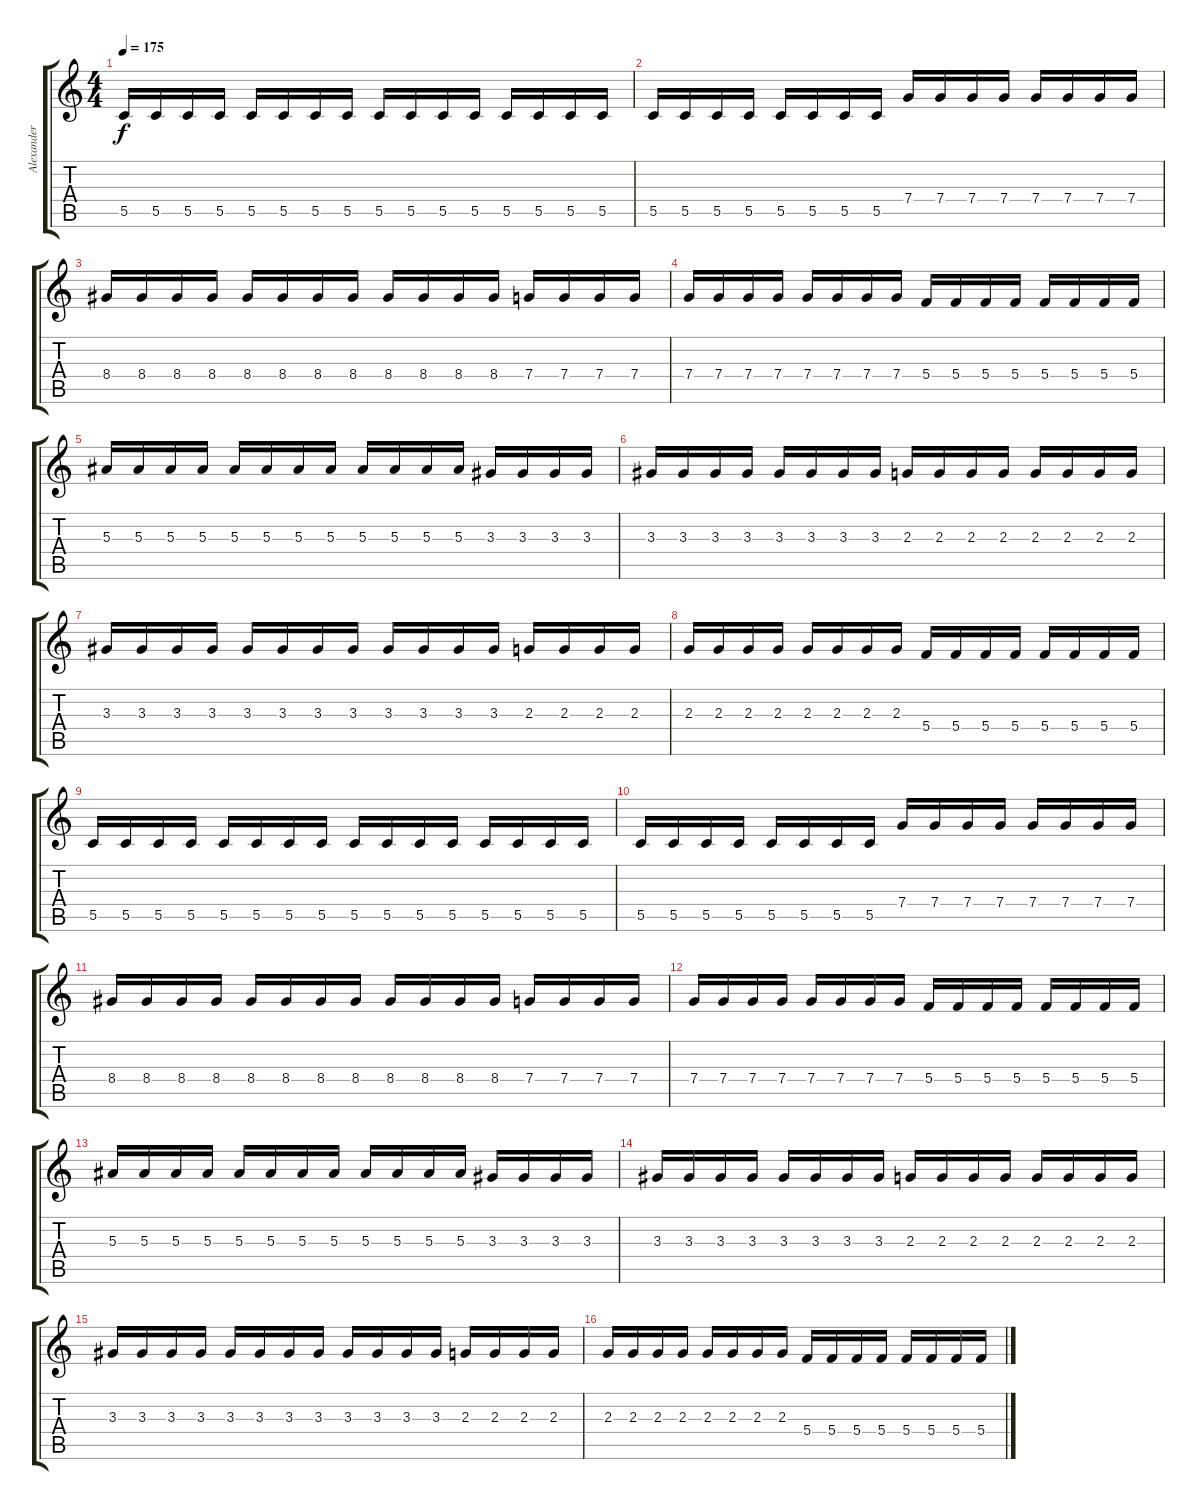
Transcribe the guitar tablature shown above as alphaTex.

\track ("Alexander Dietz " "Alexander ") {instrument distortionguitar}
\staff {score tabs}
\tuning (D4 A3 F3 C3 G2 C2) {hide}
\ts (4 4)
\tempo 175
\clef g2
\ks c
5.5.16{dy f} 5.5.16 5.5.16 5.5.16 5.5.16 5.5.16 5.5.16 5.5.16 5.5.16 5.5.16 5.5.16 5.5.16 5.5.16 5.5.16 5.5.16 5.5.16 |
5.5.16 5.5.16 5.5.16 5.5.16 5.5.16 5.5.16 5.5.16 5.5.16 7.4.16 7.4.16 7.4.16 7.4.16 7.4.16 7.4.16 7.4.16 7.4.16 |
8.4.16 8.4.16 8.4.16 8.4.16 8.4.16 8.4.16 8.4.16 8.4.16 8.4.16 8.4.16 8.4.16 8.4.16 7.4.16 7.4.16 7.4.16 7.4.16 |
7.4.16 7.4.16 7.4.16 7.4.16 7.4.16 7.4.16 7.4.16 7.4.16 5.4.16 5.4.16 5.4.16 5.4.16 5.4.16 5.4.16 5.4.16 5.4.16 |
5.3.16 5.3.16 5.3.16 5.3.16 5.3.16 5.3.16 5.3.16 5.3.16 5.3.16 5.3.16 5.3.16 5.3.16 3.3.16 3.3.16 3.3.16 3.3.16 |
3.3.16 3.3.16 3.3.16 3.3.16 3.3.16 3.3.16 3.3.16 3.3.16 2.3.16 2.3.16 2.3.16 2.3.16 2.3.16 2.3.16 2.3.16 2.3.16 |
3.3.16 3.3.16 3.3.16 3.3.16 3.3.16 3.3.16 3.3.16 3.3.16 3.3.16 3.3.16 3.3.16 3.3.16 2.3.16 2.3.16 2.3.16 2.3.16 |
2.3.16 2.3.16 2.3.16 2.3.16 2.3.16 2.3.16 2.3.16 2.3.16 5.4.16 5.4.16 5.4.16 5.4.16 5.4.16 5.4.16 5.4.16 5.4.16 |
5.5.16 5.5.16 5.5.16 5.5.16 5.5.16 5.5.16 5.5.16 5.5.16 5.5.16 5.5.16 5.5.16 5.5.16 5.5.16 5.5.16 5.5.16 5.5.16 |
5.5.16 5.5.16 5.5.16 5.5.16 5.5.16 5.5.16 5.5.16 5.5.16 7.4.16 7.4.16 7.4.16 7.4.16 7.4.16 7.4.16 7.4.16 7.4.16 |
8.4.16 8.4.16 8.4.16 8.4.16 8.4.16 8.4.16 8.4.16 8.4.16 8.4.16 8.4.16 8.4.16 8.4.16 7.4.16 7.4.16 7.4.16 7.4.16 |
7.4.16 7.4.16 7.4.16 7.4.16 7.4.16 7.4.16 7.4.16 7.4.16 5.4.16 5.4.16 5.4.16 5.4.16 5.4.16 5.4.16 5.4.16 5.4.16 |
5.3.16 5.3.16 5.3.16 5.3.16 5.3.16 5.3.16 5.3.16 5.3.16 5.3.16 5.3.16 5.3.16 5.3.16 3.3.16 3.3.16 3.3.16 3.3.16 |
3.3.16 3.3.16 3.3.16 3.3.16 3.3.16 3.3.16 3.3.16 3.3.16 2.3.16 2.3.16 2.3.16 2.3.16 2.3.16 2.3.16 2.3.16 2.3.16 |
3.3.16 3.3.16 3.3.16 3.3.16 3.3.16 3.3.16 3.3.16 3.3.16 3.3.16 3.3.16 3.3.16 3.3.16 2.3.16 2.3.16 2.3.16 2.3.16 |
2.3.16 2.3.16 2.3.16 2.3.16 2.3.16 2.3.16 2.3.16 2.3.16 5.4.16 5.4.16 5.4.16 5.4.16 5.4.16 5.4.16 5.4.16 5.4.16
